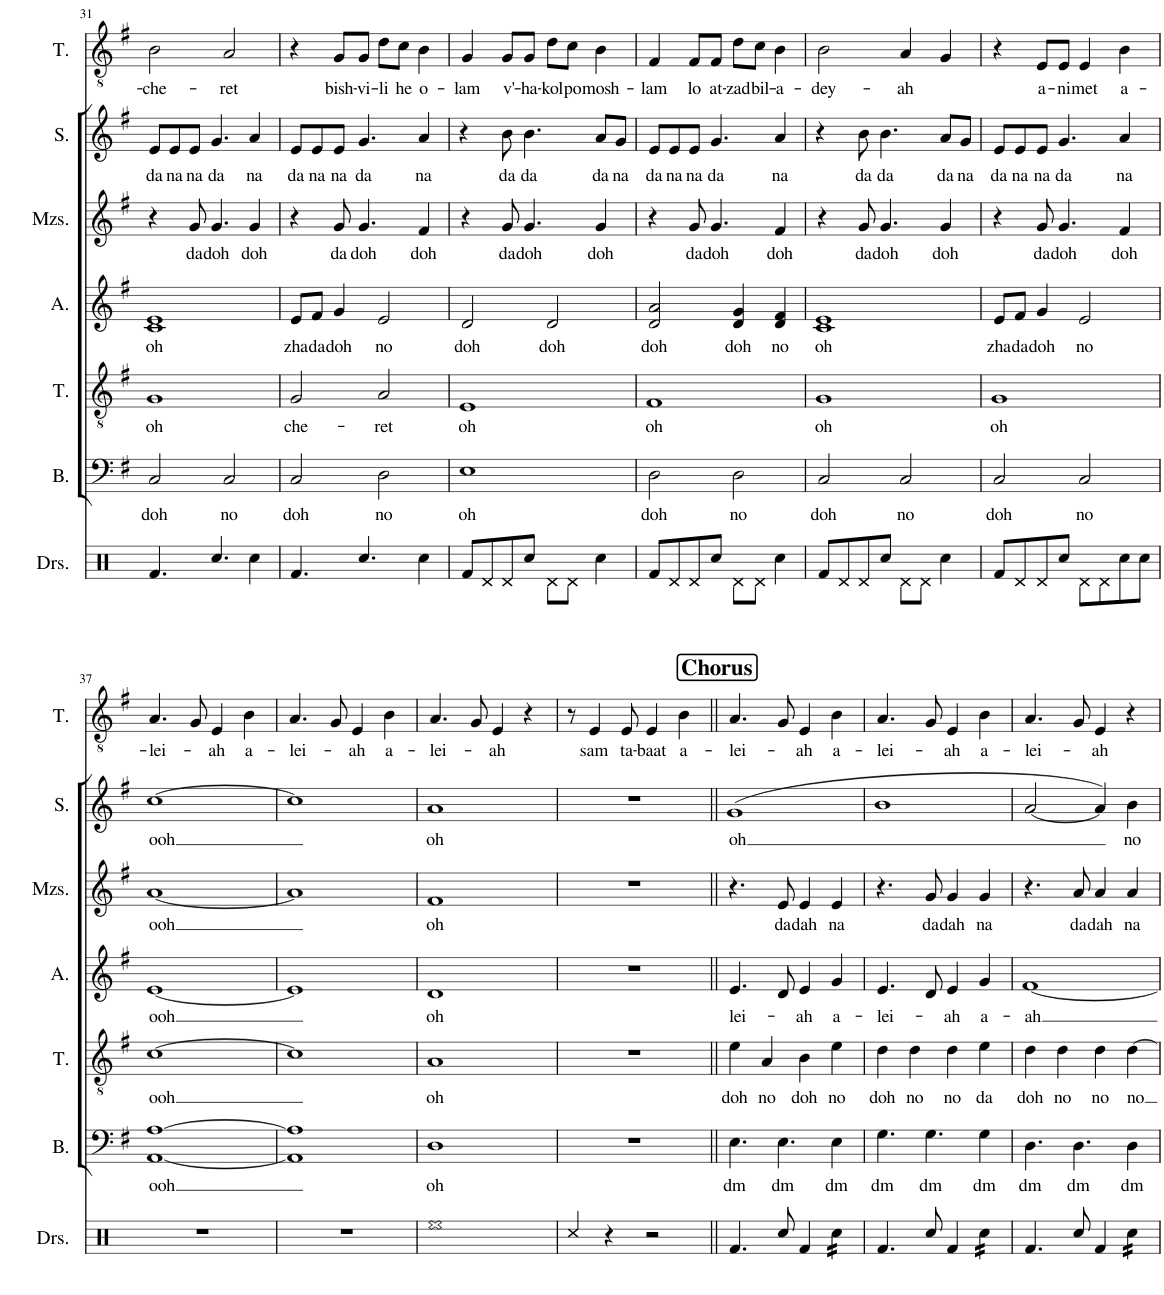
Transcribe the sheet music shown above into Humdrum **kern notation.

**kern	**text	**kern	**text	**kern	**text	**kern	**text	**kern	**text	**kern	**text
*part6	*part6	*part5	*part5	*part4	*part4	*part3	*part3	*part2	*part2	*part1	*part1
*staff6	*staff6	*staff5	*staff5	*staff4	*staff4	*staff3	*staff3	*staff2	*staff2	*staff1	*staff1
*I"Bass	*	*I"Tenor	*	*I"Alto	*	*I"Mezzo-soprano	*	*I"Soprano	*	*I"Tenor	*
*I'B.	*	*I'T.	*	*I'A.	*	*I'Mzs.	*	*I'S.	*	*I'T.	*
!!LO:PB:g=z
*clefF4	*	*clefGv2	*	*clefG2	*	*clefG2	*	*clefG2	*	*clefGv2	*
*k[f#]	*	*k[f#]	*	*k[f#]	*	*k[f#]	*	*k[f#]	*	*k[f#]	*
*M4/4	*	*M4/4	*	*M4/4	*	*M4/4	*	*M4/4	*	*M4/4	*
*met(c)	*	*met(c)	*	*met(c)	*	*met(c)	*	*met(c)	*	*met(c)	*
=31	=31	=31	=31	=31	=31	=31	=31	=31	=31	=31	=31
!	!LO:LY:b	!	!LO:LY:b	!	!LO:LY:b	!	!	!	!LO:LY:b	!	!LO:LY:b
2C/	doh	1G	oh	1c 1e	oh	4r	.	8e/L	da	2B\	-che-
!	!	!	!	!	!	!	!	!	!LO:LY:b	!	!
.	.	.	.	.	.	.	.	8e/	na	.	.
!	!	!	!	!	!	!	!LO:LY:b	!	!LO:LY:b	!	!
.	.	.	.	.	.	8g/	da	8e/J	na	.	.
!	!	!	!	!	!	!	!LO:LY:b	!	!LO:LY:b	!	!
.	.	.	.	.	.	4.g/	doh	4.g/	da	.	.
!	!LO:LY:b	!	!	!	!	!	!	!	!	!	!LO:LY:b
2C/	no	.	.	.	.	.	.	.	.	2A/	-ret
!	!	!	!	!	!	!	!LO:LY:b	!	!LO:LY:b	!	!
.	.	.	.	.	.	4g/	doh	4a/	na	.	.
=32	=32	=32	=32	=32	=32	=32	=32	=32	=32	=32	=32
!	!LO:LY:b	!	!LO:LY:b	!	!LO:LY:b	!	!	!	!LO:LY:b	!	!
2C/	doh	2G/	che-	8e/L	zha	4r	.	8e/L	da	4r	.
!	!	!	!	!	!LO:LY:b	!	!	!	!LO:LY:b	!	!
.	.	.	.	8f#/J	da	.	.	8e/	na	.	.
!	!	!	!	!	!LO:LY:b	!	!LO:LY:b	!	!LO:LY:b	!	!LO:LY:b
.	.	.	.	4g/	doh	8g/	da	8e/J	na	8G/L	bish-
!	!	!	!	!	!	!	!LO:LY:b	!	!LO:LY:b	!	!LO:LY:b
.	.	.	.	.	.	4.g/	doh	4.g/	da	8G/J	-vi-
!	!LO:LY:b	!	!LO:LY:b	!	!LO:LY:b	!	!	!	!	!	!LO:LY:b
2D\	no	2A/	-ret	2e/	no	.	.	.	.	8d\L	-li
!	!	!	!	!	!	!	!	!	!	!	!LO:LY:b
.	.	.	.	.	.	.	.	.	.	8c\J	he
!	!	!	!	!	!	!	!LO:LY:b	!	!LO:LY:b	!	!LO:LY:b
.	.	.	.	.	.	4f#/	doh	4a/	na	4B\	o-
=33	=33	=33	=33	=33	=33	=33	=33	=33	=33	=33	=33
!	!LO:LY:b	!	!LO:LY:b	!	!LO:LY:b	!	!	!	!	!	!LO:LY:b
1E	oh	1E	oh	2d/	doh	4r	.	4r	.	4G/	-lam
!	!	!	!	!	!	!	!LO:LY:b	!	!LO:LY:b	!	!LO:LY:b
.	.	.	.	.	.	8g/	da	8b\	da	8G/L	v'-
!	!	!	!	!	!	!	!LO:LY:b	!	!LO:LY:b	!	!LO:LY:b
.	.	.	.	.	.	4.g/	doh	4.b\	da	8G/J	-ha-
!	!	!	!	!	!LO:LY:b	!	!	!	!	!	!LO:LY:b
.	.	.	.	2d/	doh	.	.	.	.	8d\L	-kol
!	!	!	!	!	!	!	!	!	!	!	!LO:LY:b
.	.	.	.	.	.	.	.	.	.	8c\J	po
!	!	!	!	!	!	!	!LO:LY:b	!	!LO:LY:b	!	!LO:LY:b
.	.	.	.	.	.	4g/	doh	8a/L	da	4B\	mosh-
!	!	!	!	!	!	!	!	!	!LO:LY:b	!	!
.	.	.	.	.	.	.	.	8g/J	na	.	.
=34	=34	=34	=34	=34	=34	=34	=34	=34	=34	=34	=34
!	!LO:LY:b	!	!LO:LY:b	!	!LO:LY:b	!	!	!	!LO:LY:b	!	!LO:LY:b
2D\	doh	1F#	oh	2d/ 2a/	doh	4r	.	8e/L	da	4F#/	-lam
!	!	!	!	!	!	!	!	!	!LO:LY:b	!	!
.	.	.	.	.	.	.	.	8e/	na	.	.
!	!	!	!	!	!	!	!LO:LY:b	!	!LO:LY:b	!	!LO:LY:b
.	.	.	.	.	.	8g/	da	8e/J	na	8F#/L	lo
!	!	!	!	!	!	!	!LO:LY:b	!	!LO:LY:b	!	!LO:LY:b
.	.	.	.	.	.	4.g/	doh	4.g/	da	8F#/J	at-
!	!LO:LY:b	!	!	!	!LO:LY:b	!	!	!	!	!	!LO:LY:b
2D\	no	.	.	4d/ 4g/	doh	.	.	.	.	8d\L	-zad
!	!	!	!	!	!	!	!	!	!	!	!LO:LY:b
.	.	.	.	.	.	.	.	.	.	8c\J	bil-
!	!	!	!	!	!LO:LY:b	!	!LO:LY:b	!	!LO:LY:b	!	!LO:LY:b
.	.	.	.	4d/ 4f#/	no	4f#/	doh	4a/	na	4B\	-a-
=35	=35	=35	=35	=35	=35	=35	=35	=35	=35	=35	=35
!	!LO:LY:b	!	!LO:LY:b	!	!LO:LY:b	!	!	!	!	!	!LO:LY:b
2C/	doh	1G	oh	1c 1e	oh	4r	.	4r	.	2B\	-dey-
!	!	!	!	!	!	!	!LO:LY:b	!	!LO:LY:b	!	!
.	.	.	.	.	.	8g/	da	8b\	da	.	.
!	!	!	!	!	!	!	!LO:LY:b	!	!LO:LY:b	!	!
.	.	.	.	.	.	4.g/	doh	4.b\	da	.	.
!	!LO:LY:b	!	!	!	!	!	!	!	!	!	!LO:LY:b
2C/	no	.	.	.	.	.	.	.	.	4A/	-ah
!	!	!	!	!	!	!	!LO:LY:b	!	!LO:LY:b	!	!
.	.	.	.	.	.	4g/	doh	8a/L	da	4G/	.
!	!	!	!	!	!	!	!	!	!LO:LY:b	!	!
.	.	.	.	.	.	.	.	8g/J	na	.	.
=36	=36	=36	=36	=36	=36	=36	=36	=36	=36	=36	=36
!	!LO:LY:b	!	!LO:LY:b	!	!LO:LY:b	!	!	!	!LO:LY:b	!	!
2C/	doh	1G	oh	8e/L	zha	4r	.	8e/L	da	4r	.
!	!	!	!	!	!LO:LY:b	!	!	!	!LO:LY:b	!	!
.	.	.	.	8f#/J	da	.	.	8e/	na	.	.
!	!	!	!	!	!LO:LY:b	!	!LO:LY:b	!	!LO:LY:b	!	!LO:LY:b
.	.	.	.	4g/	doh	8g/	da	8e/J	na	8E/L	a-
!	!	!	!	!	!	!	!LO:LY:b	!	!LO:LY:b	!	!LO:LY:b
.	.	.	.	.	.	4.g/	doh	4.g/	da	8E/J	-ni
!	!LO:LY:b	!	!	!	!LO:LY:b	!	!	!	!	!	!LO:LY:b
2C/	no	.	.	2e/	no	.	.	.	.	4E/	met
!	!	!	!	!	!	!	!LO:LY:b	!	!LO:LY:b	!	!LO:LY:b
.	.	.	.	.	.	4f#/	doh	4a/	na	4B\	a-
!!LO:LB:g=z
=37	=37	=37	=37	=37	=37	=37	=37	=37	=37	=37	=37
!	!LO:LY:b	!	!LO:LY:b	!	!LO:LY:b	!	!LO:LY:b	!	!LO:LY:b	!	!LO:LY:b
[1AA [1A	ooh	[1c	ooh	[1e	ooh	[1a	ooh	[1cc	ooh	4.A/	-lei-
.	.	.	.	.	.	.	.	.	.	8G/	.
!	!	!	!	!	!	!	!	!	!	!	!LO:LY:b
.	.	.	.	.	.	.	.	.	.	4E/	-ah
!	!	!	!	!	!	!	!	!	!	!	!LO:LY:b
.	.	.	.	.	.	.	.	.	.	4B\	a-
=38	=38	=38	=38	=38	=38	=38	=38	=38	=38	=38	=38
!	!	!	!	!	!	!	!	!	!	!	!LO:LY:b
1AA] 1A]	.	1c]	.	1e]	.	1a]	.	1cc]	.	4.A/	-lei-
.	.	.	.	.	.	.	.	.	.	8G/	.
!	!	!	!	!	!	!	!	!	!	!	!LO:LY:b
.	.	.	.	.	.	.	.	.	.	4E/	-ah
!	!	!	!	!	!	!	!	!	!	!	!LO:LY:b
.	.	.	.	.	.	.	.	.	.	4B\	a-
=39	=39	=39	=39	=39	=39	=39	=39	=39	=39	=39	=39
!	!LO:LY:b	!	!LO:LY:b	!	!LO:LY:b	!	!LO:LY:b	!	!LO:LY:b	!	!LO:LY:b
1D	oh	1A	oh	1d	oh	1f#	oh	1a	oh	4.A/	-lei-
.	.	.	.	.	.	.	.	.	.	8G/	.
!	!	!	!	!	!	!	!	!	!	!	!LO:LY:b
.	.	.	.	.	.	.	.	.	.	4E/	-ah
.	.	.	.	.	.	.	.	.	.	4r	.
=40	=40	=40	=40	=40	=40	=40	=40	=40	=40	=40	=40
1r	.	1r	.	1r	.	1r	.	1r	.	8r	.
!	!	!	!	!	!	!	!	!	!	!	!LO:LY:b
.	.	.	.	.	.	.	.	.	.	4E/	sam
!	!	!	!	!	!	!	!	!	!	!	!LO:LY:b
.	.	.	.	.	.	.	.	.	.	8E/	ta-
!	!	!	!	!	!	!	!	!	!	!	!LO:LY:b
.	.	.	.	.	.	.	.	.	.	4E/	-baat
!	!	!	!	!	!	!	!	!	!	!	!LO:LY:b
.	.	.	.	.	.	.	.	.	.	4B\	a-
!!LO:REH:place=s1:a:B:cj:fs=14:t=Chorus
=41||	=41||	=41||	=41||	=41||	=41||	=41||	=41||	=41||	=41||	=41||	=41||
!	!LO:LY:b	!	!LO:LY:b	!	!LO:LY:b	!	!	!	!LO:LY:b	!	!LO:LY:b
4.E\	dm	4e\	doh	4.e/	-lei-	4.r	.	(1g	oh	4.A/	-lei-
!	!	!	!LO:LY:b	!	!	!	!	!	!	!	!
.	.	4A/	no	.	.	.	.	.	.	.	.
!	!LO:LY:b	!	!	!	!	!	!LO:LY:b	!	!	!	!
4.E\	dm	.	.	8d/	.	8e/	da	.	.	8G/	.
!	!	!	!LO:LY:b	!	!LO:LY:b	!	!LO:LY:b	!	!	!	!LO:LY:b
.	.	4B\	doh	4e/	-ah	4e/	dah	.	.	4E/	-ah
!	!LO:LY:b	!	!LO:LY:b	!	!LO:LY:b	!	!LO:LY:b	!	!	!	!LO:LY:b
4E\	dm	4e\	no	4g/	a-	4e/	na	.	.	4B\	a-
=42	=42	=42	=42	=42	=42	=42	=42	=42	=42	=42	=42
!	!LO:LY:b	!	!LO:LY:b	!	!LO:LY:b	!	!	!	!	!	!LO:LY:b
4.G\	dm	4d\	doh	4.e/	-lei-	4.r	.	1b	.	4.A/	-lei-
!	!	!	!LO:LY:b	!	!	!	!	!	!	!	!
.	.	4d\	no	.	.	.	.	.	.	.	.
!	!LO:LY:b	!	!	!	!	!	!LO:LY:b	!	!	!	!
4.G\	dm	.	.	8d/	.	8g/	da	.	.	8G/	.
!	!	!	!LO:LY:b	!	!LO:LY:b	!	!LO:LY:b	!	!	!	!LO:LY:b
.	.	4d\	no	4e/	-ah	4g/	dah	.	.	4E/	-ah
!	!LO:LY:b	!	!LO:LY:b	!	!LO:LY:b	!	!LO:LY:b	!	!	!	!LO:LY:b
4G\	dm	4e\	da	4g/	a-	4g/	na	.	.	4B\	a-
=43	=43	=43	=43	=43	=43	=43	=43	=43	=43	=43	=43
!	!LO:LY:b	!	!LO:LY:b	!	!LO:LY:b	!	!	!	!	!	!LO:LY:b
4.D\	dm	4d\	doh	[1f#	-ah	4.r	.	[2a/	.	4.A/	-lei-
!	!	!	!LO:LY:b	!	!	!	!	!	!	!	!
.	.	4d\	no	.	.	.	.	.	.	.	.
!	!LO:LY:b	!	!	!	!	!	!LO:LY:b	!	!	!	!
4.D\	dm	.	.	.	.	8a/	da	.	.	8G/	.
!	!	!	!LO:LY:b	!	!	!	!LO:LY:b	!	!	!	!LO:LY:b
.	.	4d\	no	.	.	4a/	dah	4a/])	.	4E/	-ah
!	!LO:LY:b	!	!LO:LY:b	!	!	!	!LO:LY:b	!	!LO:LY:b	!	!
4D\	dm	[4d\	no	.	.	4a/	na	4b\	no	4r	.
=	=	=	=	=	=	=	=	=	=	=	=
*-	*-	*-	*-	*-	*-	*-	*-	*-	*-	*-	*-
